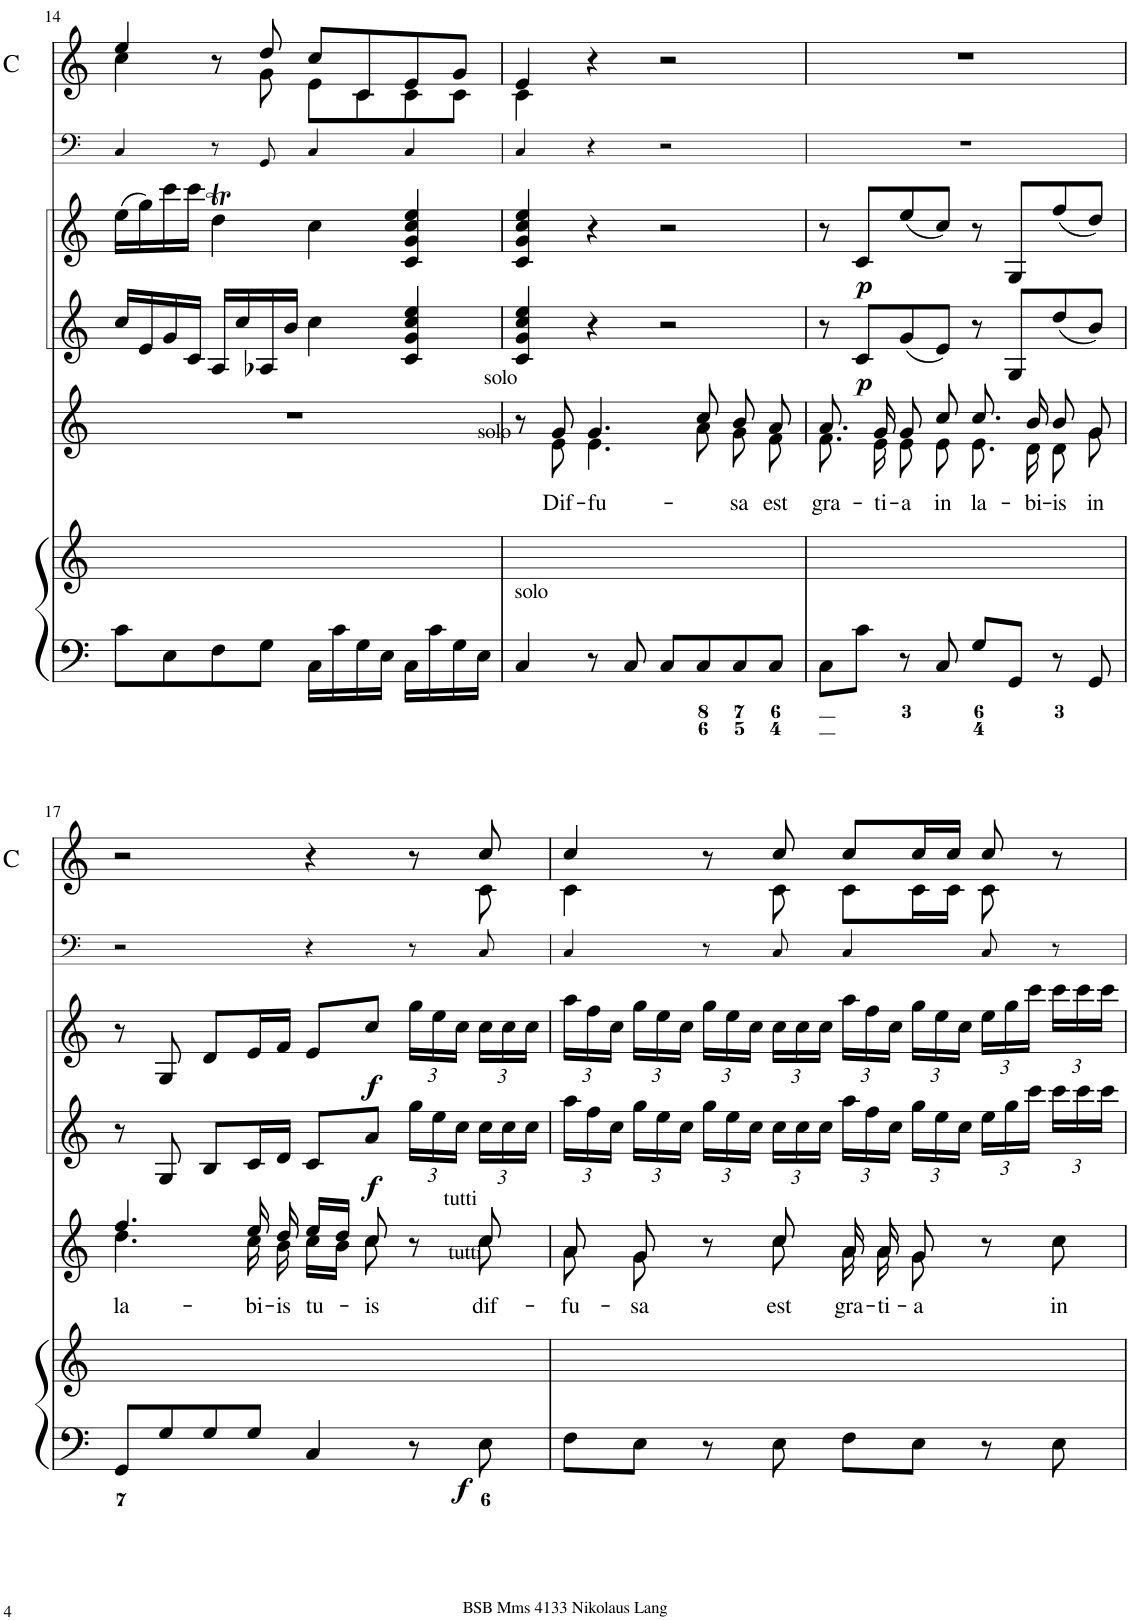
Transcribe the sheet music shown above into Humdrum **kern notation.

**kern	**dynam	**kern	**text	**kern	**dynam	**kern	**dynam	**kern	**kern
*part6	*part6	*part5	*part5	*part4	*part4	*part3	*part3	*part2	*part1
*staff6	*staff6	*staff5	*staff5	*staff4	*staff4	*staff3	*staff3	*staff2	*staff1
*I"Organo	*	*I"Soprano 1	*	*I"Violino 2	*	*I"Violino 1	*	*I"Timpani	*I"Clarini
*	*	*	*	*I'Vln	*	*I'Vln	*	*I'Timp	*I'C
!!LO:PB:g=z
*clefF4	*	*clefG2	*	*clefG2	*	*clefG2	*	*clefF4	*clefG2
*k[]	*	*k[]	*	*k[]	*	*k[]	*	*k[]	*k[]
*M4/4	*	*M4/4	*	*M4/4	*	*M4/4	*	*M4/4	*M4/4
*met(c)	*	*met(c)	*	*met(c)	*	*met(c)	*	*met(c)	*met(c)
=14	=14	=14	=14	=14	=14	=14	=14	=14	=14
*	*	*	*	*	*	*	*	*	*^
8c\L	.	1r	.	16cc/LL	.	(16ee\LL	.	4C/	4ee/	4cc\
.	.	.	.	16e/	.	16gg\)	.	.	.	.
8E\	.	.	.	16g/	.	16ccc\	.	.	.	.
.	.	.	.	16c/JJ	.	16ccc\JJ	.	.	.	.
8F\	.	.	.	16A/LL	.	4ddT\	.	8r	8r	8ryy
.	.	.	.	16cc/	.	.	.	.	.	.
8G\J	.	.	.	16A-X/	.	.	.	8GG/	8dd/	8g\
.	.	.	.	16b/JJ	.	.	.	.	.	.
16C\LL	.	.	.	4cc\	.	4cc\	.	4C/	8cc/L	8e\L
16c\	.	.	.	.	.	.	.	.	.	.
16G\	.	.	.	.	.	.	.	.	8c/	8c\
16E\JJ	.	.	.	.	.	.	.	.	.	.
16C\LL	.	.	.	4c/ 4g/ 4cc/ 4ee/	.	4c/ 4g/ 4cc/ 4ee/	.	4C/	8e/	8c\
16c\	.	.	.	.	.	.	.	.	.	.
16G\	.	.	.	.	.	.	.	.	8g/J	8c\J
16E\JJ	.	.	.	.	.	.	.	.	.	.
=15	=15	=15	=15	=15	=15	=15	=15	=15	=15	=15
*	*	*^	*	*	*	*	*	*	*	*
!LO:TX:a:t=solo	!	!	!	!	!	!	!	!	!	!	!
4C/	.	8r	8ryy	.	4c/ 4g/ 4cc/ 4ee/	.	4c/ 4g/ 4cc/ 4ee/	.	4C/	4e/	4c\
!	!	!LO:TX:a:t=solo	!	!	!	!	!	!	!	!	!
!	!	!LO:TX:a:t=solo	!	!	!	!	!	!	!	!	!
!	!	!	!	!LO:LY:b	!	!	!	!	!	!	!
.	.	8g/	8e\	Dif-	.	.	.	.	.	.	.
!	!	!	!	!LO:LY:b	!	!	!	!	!	!	!
8r	.	4.g/	4.e\	-fu-	4r	.	4r	.	4r	4r	2.ryy
8C/	.	.	.	.	.	.	.	.	.	.	.
8C/L	.	.	.	.	2r	.	2r	.	2r	2r	.
8C/	.	8cc/	8a\	.	.	.	.	.	.	.	.
!	!	!	!	!LO:LY:b	!	!	!	!	!	!	!
8C/	.	8b/	8g\	-sa	.	.	.	.	.	.	.
!	!	!	!	!LO:LY:b	!	!	!	!	!	!	!
8C/J	.	8a/	8f\	est	.	.	.	.	.	.	.
*	*	*	*	*	*	*	*	*	*	*v	*v
=16	=16	=16	=16	=16	=16	=16	=16	=16	=16	=16
!	!	!	!	!LO:LY:b	!	!	!	!	!	!
8C\L	.	8.a/	8.f\	gra-	8r	.	8r	.	1r	1r
!	!	!	!	!	!	!LO:DY:b	!	!LO:DY:b	!	!
8c\J	.	.	.	.	8c/L	p	8c/L	p	.	.
!	!	!	!	!LO:LY:b	!	!	!	!	!	!
.	.	16g/	16e\	-ti-	.	.	.	.	.	.
!	!	!	!	!LO:LY:b	!	!	!	!	!	!
8r	.	8g/	8e\	-a	(8g/	.	(8ee/	.	.	.
!	!	!	!	!LO:LY:b	!	!	!	!	!	!
8C/	.	8cc/	8e\	in	8e/J)	.	8cc/J)	.	.	.
!	!	!	!	!LO:LY:b	!	!	!	!	!	!
8G/L	.	8.cc/	8.e\	la-	8r	.	8r	.	.	.
8GG/J	.	.	.	.	8G/L	.	8G/L	.	.	.
!	!	!	!	!LO:LY:b	!	!	!	!	!	!
.	.	16b/	16d\	-bi-	.	.	.	.	.	.
!	!	!	!	!LO:LY:b	!	!	!	!	!	!
8r	.	8b/	8d\	-is	(8dd/	.	(8ff/	.	.	.
!	!	!	!	!LO:LY:b	!	!	!	!	!	!
8GG/	.	8g/	8g\	in	8b/J)	.	8dd/J)	.	.	.
!!LO:LB:g=z
=17	=17	=17	=17	=17	=17	=17	=17	=17	=17	=17
!	!	!	!	!LO:LY:b	!	!	!	!	!	!
*	*	*	*	*	*	*	*	*	*	*^
8GG/L	.	4.ff/	4.dd\	la-	8r	.	8r	.	2r	2r	2..ryy
8G/	.	.	.	.	8G/	.	8G/	.	.	.	.
8G/	.	.	.	.	8B/L	.	8d/L	.	.	.	.
!	!	!	!	!LO:LY:b	!	!	!	!	!	!	!
8G/J	.	16ee/	16cc\	-bi-	16c/L	.	16e/L	.	.	.	.
!	!	!	!	!LO:LY:b	!	!	!	!	!	!	!
.	.	16dd/	16b\	-is	16d/JJ	.	16f/JJ	.	.	.	.
!	!	!	!	!LO:LY:b	!	!	!	!	!	!	!
4C/	.	16ee/LL	16cc\LL	tu-	8c/L	.	8e/L	.	4r	4r	.
.	.	16dd/JJ	16b\JJ	.	.	.	.	.	.	.	.
!	!	!	!	!LO:LY:b	!	!LO:DY:b	!	!LO:DY:b	!	!	!
.	.	8cc/	8cc\	-is	8a/J	f	8cc/J	f	.	.	.
*	*	*	*	*	*Xbrackettup	*	*Xbrackettup	*	*	*	*
8r	.	8r	8ryy	.	24gg\LL	.	24gg\LL	.	8r	8r	.
.	.	.	.	.	24ee\	.	24ee\	.	.	.	.
.	.	.	.	.	24cc\JJ	.	24cc\JJ	.	.	.	.
!	!	!LO:TX:a:t=tutti	!	!	!	!	!	!	!	!	!
!	!	!LO:TX:a:t=tutti	!	!	!	!	!	!	!	!	!
!	!LO:DY:b	!	!	!LO:LY:b	!	!	!	!	!	!	!
8E\	f	8cc/	8cc\	dif-	24cc\LL	.	24cc\LL	.	8C/	8cc/	8c\
.	.	.	.	.	24cc\	.	24cc\	.	.	.	.
.	.	.	.	.	24cc\JJ	.	24cc\JJ	.	.	.	.
=18	=18	=18	=18	=18	=18	=18	=18	=18	=18	=18	=18
!	!	!	!	!LO:LY:b	!	!	!	!	!	!	!
8F\L	.	8a/	8a\	-fu-	24aa\LL	.	24aa\LL	.	4C/	4cc/	4c\
.	.	.	.	.	24ff\	.	24ff\	.	.	.	.
.	.	.	.	.	24cc\JJ	.	24cc\JJ	.	.	.	.
!	!	!	!	!LO:LY:b	!	!	!	!	!	!	!
8E\J	.	8g/	8g\	-sa	24gg\LL	.	24gg\LL	.	.	.	.
.	.	.	.	.	24ee\	.	24ee\	.	.	.	.
.	.	.	.	.	24cc\JJ	.	24cc\JJ	.	.	.	.
8r	.	8r	8ryy	.	24gg\LL	.	24gg\LL	.	8r	8r	8ryy
.	.	.	.	.	24ee\	.	24ee\	.	.	.	.
.	.	.	.	.	24cc\JJ	.	24cc\JJ	.	.	.	.
!	!	!	!	!LO:LY:b	!	!	!	!	!	!	!
8E\	.	8cc/	8cc\	est	24cc\LL	.	24cc\LL	.	8C/	8cc/	8c\
.	.	.	.	.	24cc\	.	24cc\	.	.	.	.
.	.	.	.	.	24cc\JJ	.	24cc\JJ	.	.	.	.
!	!	!	!	!LO:LY:b	!	!	!	!	!	!	!
8F\L	.	16a/	16a\	gra-	24aa\LL	.	24aa\LL	.	4C/	8cc/L	8c\L
.	.	.	.	.	24ff\	.	24ff\	.	.	.	.
!	!	!	!	!LO:LY:b	!	!	!	!	!	!	!
.	.	16a/	16a\	-ti-	.	.	.	.	.	.	.
.	.	.	.	.	24cc\JJ	.	24cc\JJ	.	.	.	.
!	!	!	!	!LO:LY:b	!	!	!	!	!	!	!
8E\J	.	8g/	8g\	-a	24gg\LL	.	24gg\LL	.	.	16cc/L	16c\L
.	.	.	.	.	24ee\	.	24ee\	.	.	.	.
.	.	.	.	.	.	.	.	.	.	16cc/JJ	16c\JJ
.	.	.	.	.	24cc\JJ	.	24cc\JJ	.	.	.	.
8r	.	8r	4ryy	.	24ee\LL	.	24ee\LL	.	8C/	8cc/	8c\
.	.	.	.	.	24gg\	.	24gg\	.	.	.	.
.	.	.	.	.	24ccc\JJ	.	24ccc\JJ	.	.	.	.
!	!	!	!	!LO:LY:b	!	!	!	!	!	!	!
8E\	.	8cc\	.	in	24ccc\LL	.	24ccc\LL	.	8r	8r	8ryy
.	.	.	.	.	24ccc\	.	24ccc\	.	.	.	.
.	.	.	.	.	24ccc\JJ	.	24ccc\JJ	.	.	.	.
*	*	*v	*v	*	*	*	*	*	*	*v	*v
=	=	=	=	=	=	=	=	=	=
*-	*-	*-	*-	*-	*-	*-	*-	*-	*-
